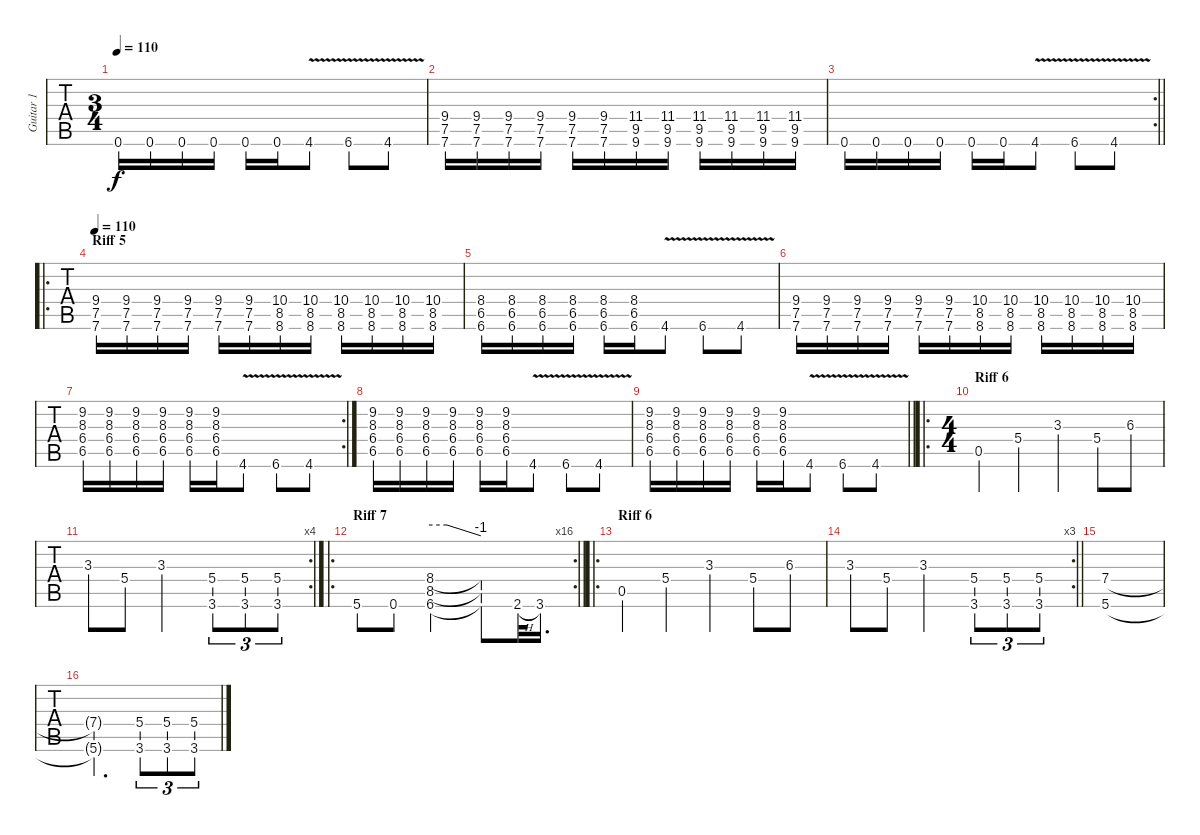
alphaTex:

\track ("Guitar 1" "Guitar 1") {instrument distortionguitar}
\staff {tabs}
\tuning (C4 G3 Eb3 Bb2 F2 C2) {hide}
\ts (3 4)
\tempo 110
\clef g2
\ks c
0.6.16{dy f} 0.6.16 0.6.16 0.6.16 0.6.16 0.6.16 4.6{v}.8 6.6{v}.8 4.6{v}.8 |
(9.4 7.5 7.6).16 (9.4 7.5 7.6).16 (9.4 7.5 7.6).16 (9.4 7.5 7.6).16 (9.4 7.5 7.6).16 (9.4 7.5 7.6).16 (11.4 9.5 9.6).16 (11.4 9.5 9.6).16 (11.4 9.5 9.6).16 (11.4 9.5 9.6).16 (11.4 9.5 9.6).16 (11.4 9.5 9.6).16 |
\rc 2
\barLineRight lightlight
0.6.16 0.6.16 0.6.16 0.6.16 0.6.16 0.6.16 4.6{v}.8 6.6{v}.8 4.6{v}.8 |
\ro
\section ("" "Riff 5")
\tempo 110
(9.4 7.5 7.6).16 (9.4 7.5 7.6).16 (9.4 7.5 7.6).16 (9.4 7.5 7.6).16 (9.4 7.5 7.6).16 (9.4 7.5 7.6).16 (10.4 8.5 8.6).16 (10.4 8.5 8.6).16 (10.4 8.5 8.6).16 (10.4 8.5 8.6).16 (10.4 8.5 8.6).16 (10.4 8.5 8.6).16 |
(8.4 6.5 6.6).16 (8.4 6.5 6.6).16 (8.4 6.5 6.6).16 (8.4 6.5 6.6).16 (8.4 6.5 6.6).16 (8.4 6.5 6.6).16 4.6{v}.8 6.6{v}.8 4.6{v}.8 |
(9.4 7.5 7.6).16 (9.4 7.5 7.6).16 (9.4 7.5 7.6).16 (9.4 7.5 7.6).16 (9.4 7.5 7.6).16 (9.4 7.5 7.6).16 (10.4 8.5 8.6).16 (10.4 8.5 8.6).16 (10.4 8.5 8.6).16 (10.4 8.5 8.6).16 (10.4 8.5 8.6).16 (10.4 8.5 8.6).16 |
\rc 2
(9.2 8.3 6.4 6.5).16 (9.2 8.3 6.4 6.5).16 (9.2 8.3 6.4 6.5).16 (9.2 8.3 6.4 6.5).16 (9.2 8.3 6.4 6.5).16 (9.2 8.3 6.4 6.5).16 4.6{v}.8 6.6{v}.8 4.6{v}.8 |
(9.2 8.3 6.4 6.5).16 (9.2 8.3 6.4 6.5).16 (9.2 8.3 6.4 6.5).16 (9.2 8.3 6.4 6.5).16 (9.2 8.3 6.4 6.5).16 (9.2 8.3 6.4 6.5).16 4.6{v}.8 6.6{v}.8 4.6{v}.8 |
\barLineRight lightlight
(9.2 8.3 6.4 6.5).16 (9.2 8.3 6.4 6.5).16 (9.2 8.3 6.4 6.5).16 (9.2 8.3 6.4 6.5).16 (9.2 8.3 6.4 6.5).16 (9.2 8.3 6.4 6.5).16 4.6{v}.8 6.6{v}.8 4.6{v}.8 |
\ro
\ts (4 4)
\section ("" "Riff 6")
0.5.4 5.4.4 3.3.4 5.4.8 6.3.8 |
\rc 4
3.3.8 5.4.8 3.3.2 (5.4 3.6).8{tu (3 2)} (5.4 3.6).8{tu (3 2)} (5.4 3.6).8{tu (3 2)} |
\ro
\rc 16
\section ("" "Riff 7")
\barLineRight lightlight
5.6.8 0.6.8 (8.4 8.5 6.6).2{tbe (custom default 0 0 20 0 60 -4)} (8.4{t} 8.5{t} 6.6{t}).8 2.6{h}.32 3.6.16{d} |
\ro
\section ("" "Riff 6")
0.5.4 5.4.4 3.3.4 5.4.8 6.3.8 |
\rc 3
\barLineRight lightlight
3.3.8 5.4.8 3.3.2 (5.4 3.6).8{tu (3 2)} (5.4 3.6).8{tu (3 2)} (5.4 3.6).8{tu (3 2)} |
\section ("" "")
(7.4 5.6).1 |
(7.4{t} 5.6{t}).2{d} (5.4 3.6).8{tu (3 2)} (5.4 3.6).8{tu (3 2)} (5.4 3.6).8{tu (3 2)}
